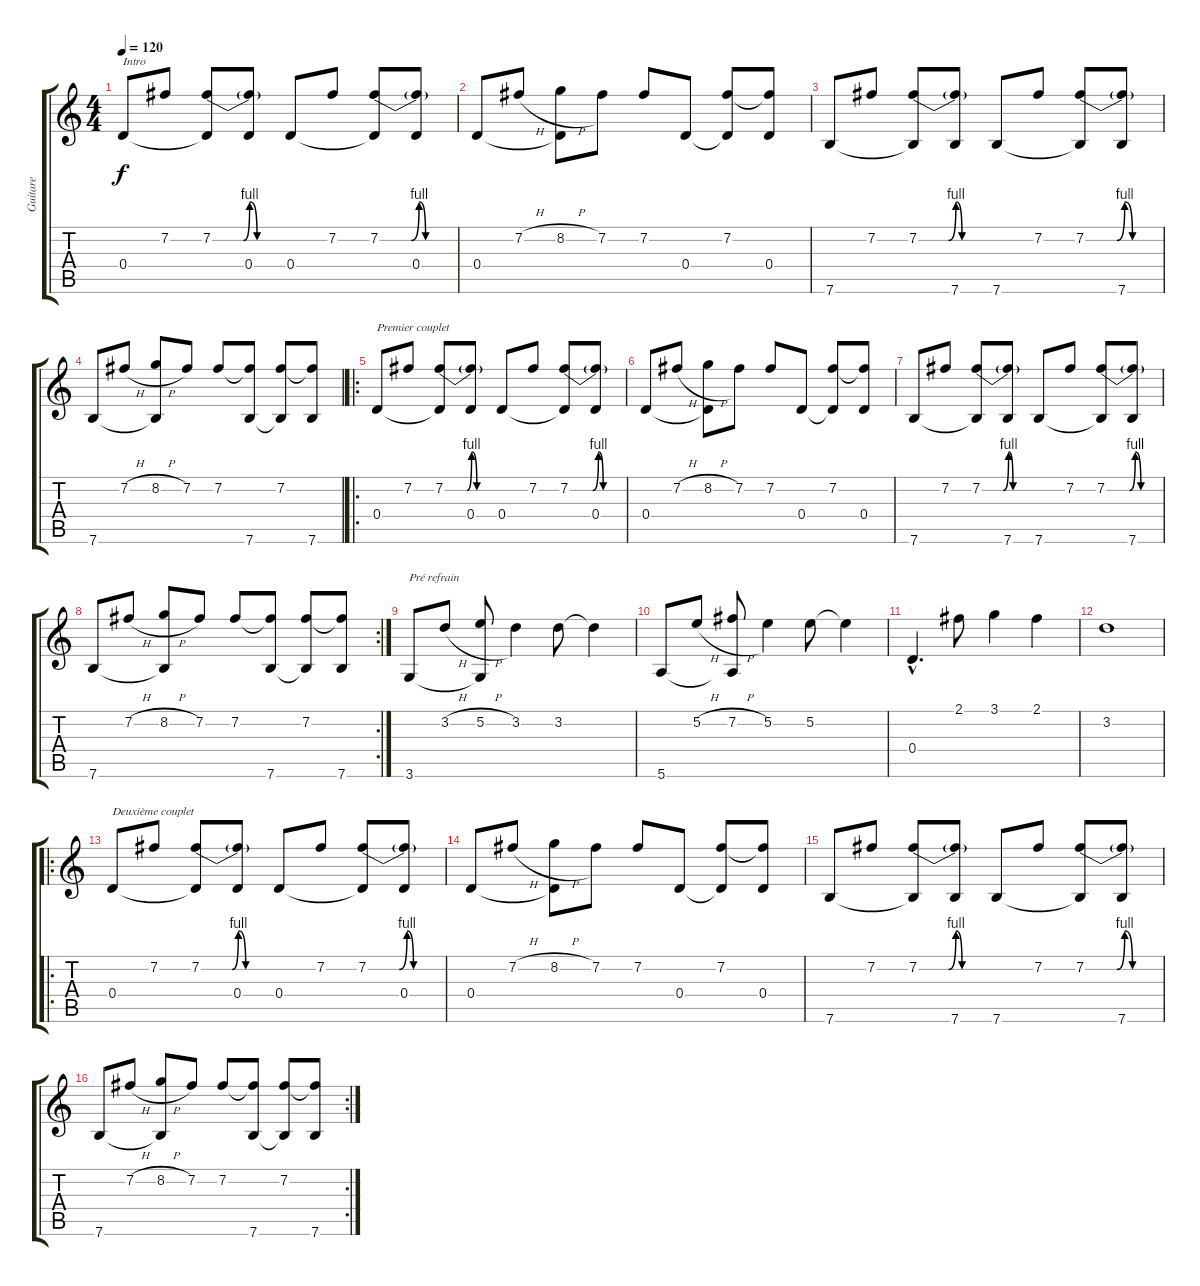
\track ("Guitare" "Guitare") {instrument acousticguitarnylon}
\staff {score tabs}
\tuning (E4 B3 G3 D3 A2 E2) {hide}
\ts (4 4)
\tempo 120
\clef g2
\ks c
0.4.8{txt "Intro" dy f instrument acousticguitarnylon} 7.2.8 (7.2{be (custom 0 0 15 0 19 0 25 0 30 4 36 0 39 0 45 0 60 0)} 0.4{t}).8 (7.2{t} 0.4).8 0.4.8 7.2.8 (7.2{be (custom 0 0 15 0 24 0 30 4 35 0 45 0 60 0)} 0.4{t}).8 (7.2{t} 0.4).8 |
0.4.8 7.2{h}.8 (8.2{h} 0.4{t}).8 7.2.8 7.2.8 0.4.8 (7.2 0.4{t}).8 (7.2{t} 0.4).8 |
7.6.8 7.2.8 (7.2{be (custom 0 0 15 0 24 0 30 4 35 0 45 0 60 0)} 7.6{t}).8 (7.2{t} 7.6).8 7.6.8 7.2.8 (7.2{be (custom 0 0 15 0 20 0 24 0 30 4 36 0 40 0 45 0 60 0)} 7.6{t}).8 (7.2{t} 7.6).8 |
7.6.8 7.2{h}.8 (8.2{h} 7.6{t}).8 7.2.8 7.2.8 (7.2{t} 7.6).8 (7.2 7.6{t}).8 (7.2{t} 7.6).8 |
\ro
0.4.8{txt "Premier couplet"} 7.2.8 (7.2{be (custom 0 0 15 0 19 0 25 0 30 4 36 0 39 0 45 0 60 0)} 0.4{t}).8 (7.2{t} 0.4).8 0.4.8 7.2.8 (7.2{be (custom 0 0 15 0 24 0 30 4 35 0 45 0 60 0)} 0.4{t}).8 (7.2{t} 0.4).8 |
0.4.8 7.2{h}.8 (8.2{h} 0.4{t}).8 7.2.8 7.2.8 0.4.8 (7.2 0.4{t}).8 (7.2{t} 0.4).8 |
7.6.8 7.2.8 (7.2{be (custom 0 0 15 0 24 0 30 4 35 0 45 0 60 0)} 7.6{t}).8 (7.2{t} 7.6).8 7.6.8 7.2.8 (7.2{be (custom 0 0 15 0 20 0 24 0 30 4 36 0 40 0 45 0 60 0)} 7.6{t}).8 (7.2{t} 7.6).8 |
\rc 2
7.6.8 7.2{h}.8 (8.2{h} 7.6{t}).8 7.2.8 7.2.8 (7.2{t} 7.6).8 (7.2 7.6{t}).8 (7.2{t} 7.6).8 |
3.6.8{txt "Pré refrain"} 3.2{h}.8 (5.2{h} 3.6{t}).8 3.2.4 3.2.8 3.2{t}.4 |
5.6.8 5.2{h}.8 (7.2{h} 5.6{t}).8 5.2.4 5.2.8 5.2{t}.4 |
0.4{hac}.4{d} 2.1.8 3.1.4 2.1.4 |
3.2.1 |
\ro
0.4.8{txt "Deuxième couplet"} 7.2.8 (7.2{be (custom 0 0 15 0 19 0 25 0 30 4 36 0 39 0 45 0 60 0)} 0.4{t}).8 (7.2{t} 0.4).8 0.4.8 7.2.8 (7.2{be (custom 0 0 15 0 24 0 30 4 35 0 45 0 60 0)} 0.4{t}).8 (7.2{t} 0.4).8 |
0.4.8 7.2{h}.8 (8.2{h} 0.4{t}).8 7.2.8 7.2.8 0.4.8 (7.2 0.4{t}).8 (7.2{t} 0.4).8 |
7.6.8 7.2.8 (7.2{be (custom 0 0 15 0 24 0 30 4 35 0 45 0 60 0)} 7.6{t}).8 (7.2{t} 7.6).8 7.6.8 7.2.8 (7.2{be (custom 0 0 15 0 20 0 24 0 30 4 36 0 40 0 45 0 60 0)} 7.6{t}).8 (7.2{t} 7.6).8 |
\rc 2
7.6.8 7.2{h}.8 (8.2{h} 7.6{t}).8 7.2.8 7.2.8 (7.2{t} 7.6).8 (7.2 7.6{t}).8 (7.2{t} 7.6).8
